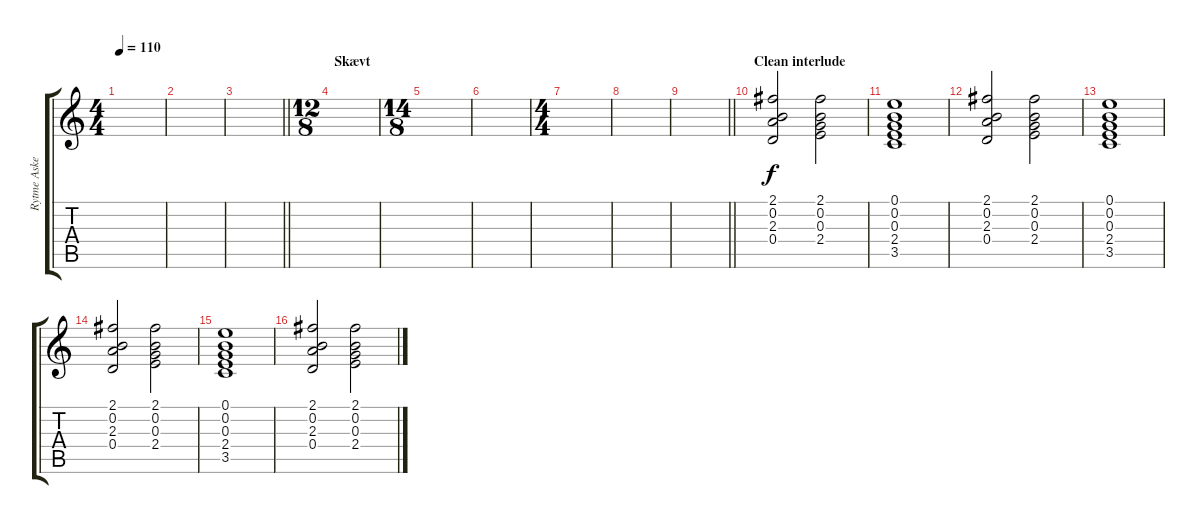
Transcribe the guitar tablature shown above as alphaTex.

\track ("Rytme Aske" "Rytme Aske") {instrument acousticguitarnylon}
\staff {score tabs}
\tuning (E4 B3 G3 D3 A2 E2) {hide}
\ts (4 4)
\tempo 110
\clef g2
\ks c
|
|
\barLineRight lightlight
|
\ts (12 8)
\section ("" "Skævt")
|
\ts (14 8)
|
|
\ts (4 4)
|
|
\barLineRight lightlight
|
\section ("" "Clean interlude")
(2.1 0.2 2.3 0.4).2{volume 13 instrument acousticguitarsteel} (2.1 0.2 0.3 2.4).2 |
(0.1 0.2 0.3 2.4 3.5).1 |
(2.1 0.2 2.3 0.4).2 (2.1 0.2 0.3 2.4).2 |
(0.1 0.2 0.3 2.4 3.5).1 |
(2.1 0.2 2.3 0.4).2 (2.1 0.2 0.3 2.4).2 |
(0.1 0.2 0.3 2.4 3.5).1 |
(2.1 0.2 2.3 0.4).2 (2.1 0.2 0.3 2.4).2
